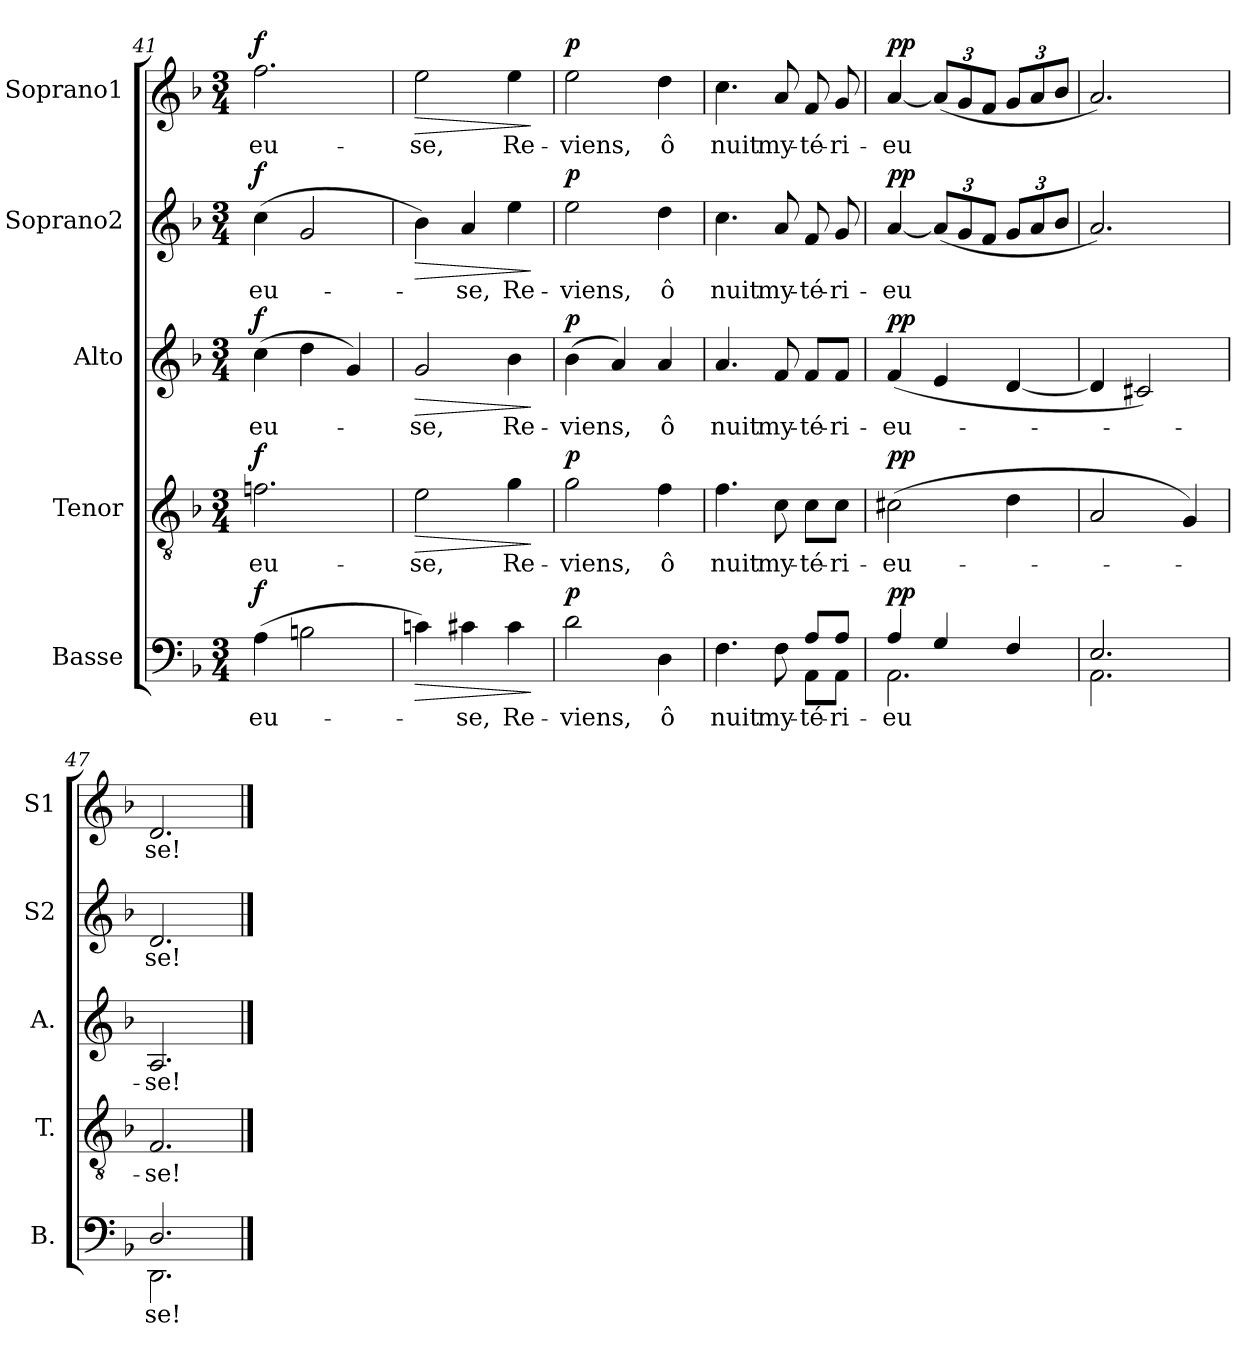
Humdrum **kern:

**kern	**text	**dynam	**kern	**text	**dynam	**kern	**text	**dynam	**kern	**text	**dynam	**kern	**text	**dynam
*part5	*part5	*part5	*part4	*part4	*part4	*part3	*part3	*part3	*part2	*part2	*part2	*part1	*part1	*part1
*staff5	*staff5	*staff5	*staff4	*staff4	*staff4	*staff3	*staff3	*staff3	*staff2	*staff2	*staff2	*staff1	*staff1	*staff1
*I"Basse	*	*	*I"Tenor	*	*	*I"Alto	*	*	*I"Soprano2	*	*	*I"Soprano1	*	*
*I'B.	*	*	*I'T.	*	*	*I'A.	*	*	*I'S2	*	*	*I'S1	*	*
*clefF4	*	*	*clefGv2	*	*	*clefG2	*	*	*clefG2	*	*	*clefG2	*	*
*k[b-]	*	*	*k[b-]	*	*	*k[b-]	*	*	*k[b-]	*	*	*k[b-]	*	*
*M3/4	*	*	*M3/4	*	*	*M3/4	*	*	*M3/4	*	*	*M3/4	*	*
=41	=41	=41	=41	=41	=41	=41	=41	=41	=41	=41	=41	=41	=41	=41
!	!LO:LY:b	!LO:DY:b	!	!LO:LY:b	!LO:DY:b	!	!LO:LY:b	!LO:DY:b	!	!LO:LY:b	!LO:DY:b	!	!LO:LY:b	!LO:DY:b
(4A\	-eu-	f	2.fn\	-eu-	f	(4cc\	-eu-	f	(4cc\	-eu-	f	2.ff\	-eu-	f
2Bn\	.	.	.	.	.	4dd\	.	.	2g/	.	.	.	.	.
.	.	.	.	.	.	4g/)	.	.	.	.	.	.	.	.
=42	=42	=42	=42	=42	=42	=42	=42	=42	=42	=42	=42	=42	=42	=42
!	!	!LO:HP:b	!	!LO:LY:b	!LO:HP:b	!	!LO:LY:b	!LO:HP:b	!	!	!LO:HP:b	!	!LO:LY:b	!LO:HP:b
4cn\)	.	>	2e\	-se,	>	2g/	-se,	>	4b-\)	.	>	2ee\	-se,	>
!	!LO:LY:b	!	!	!	!	!	!	!	!	!LO:LY:b	!	!	!	!
4c#X\	-se,	.	.	.	.	.	.	.	4a/	-se,	.	.	.	.
!	!LO:LY:b	!	!	!LO:LY:b	!	!	!LO:LY:b	!	!	!LO:LY:b	!	!	!LO:LY:b	!
4c#\	Re-	.	4g\	Re-	.	4b-\	Re-	.	4ee\	Re-	.	4ee\	Re-	.
.	.	]	.	.	]	.	.	]	.	.	]	.	.	]
=43	=43	=43	=43	=43	=43	=43	=43	=43	=43	=43	=43	=43	=43	=43
!	!LO:LY:b	!LO:DY:b	!	!LO:LY:b	!LO:DY:b	!	!LO:LY:b	!LO:DY:b	!	!LO:LY:b	!LO:DY:b	!	!LO:LY:b	!LO:DY:b
2d\	-viens,	p	2g\	-viens,	p	(4b-\	-viens,	p	2ee\	-viens,	p	2ee\	-viens,	p
.	.	.	.	.	.	4a/)	.	.	.	.	.	.	.	.
!	!LO:LY:b	!	!	!LO:LY:b	!	!	!LO:LY:b	!	!	!LO:LY:b	!	!	!LO:LY:b	!
4D\	ô	.	4f\	ô	.	4a/	ô	.	4dd\	ô	.	4dd\	ô	.
=44	=44	=44	=44	=44	=44	=44	=44	=44	=44	=44	=44	=44	=44	=44
!	!LO:LY:b	!	!	!LO:LY:b	!	!	!LO:LY:b	!	!	!LO:LY:b	!	!	!LO:LY:b	!
*^	*	*	*	*	*	*	*	*	*	*	*	*	*	*
4.F\	2ryy	nuit	.	4.f\	nuit	.	4.a/	nuit	.	4.cc\	nuit	.	4.cc\	nuit	.
!	!	!LO:LY:b	!	!	!LO:LY:b	!	!	!LO:LY:b	!	!	!LO:LY:b	!	!	!LO:LY:b	!
8F\	.	my-	.	8c\	my-	.	8f/	my-	.	8a/	my-	.	8a/	my-	.
!	!	!LO:LY:b	!	!	!LO:LY:b	!	!	!LO:LY:b	!	!	!LO:LY:b	!	!	!LO:LY:b	!
8A/L	8AA\L	-té-	.	8c\L	-té-	.	8f/L	-té-	.	8f/	-té-	.	8f/	-té-	.
!	!	!LO:LY:b	!	!	!LO:LY:b	!	!	!LO:LY:b	!	!	!LO:LY:b	!	!	!LO:LY:b	!
8A/J	8AA\J	-ri-	.	8c\J	-ri-	.	8f/J	-ri-	.	8g/	-ri-	.	8g/	-ri-	.
=45	=45	=45	=45	=45	=45	=45	=45	=45	=45	=45	=45	=45	=45	=45	=45
!	!	!LO:LY:b	!LO:DY:b	!	!LO:LY:b	!LO:DY:b	!	!LO:LY:b	!LO:DY:b	!	!LO:LY:b	!LO:DY:b	!	!LO:LY:b	!LO:DY:b
4A/	2.AA\	-eu-	pp	(2c#X\	-eu-	pp	(4f/	-eu-	pp	[4a/	-eu-	pp	[4a/	-eu-	pp
*	*	*	*	*	*	*	*	*	*	*Xbrackettup	*	*	*Xbrackettup	*	*
4G/	.	.	.	.	.	.	4e/	.	.	(12a/L]	.	.	(12a/L]	.	.
.	.	.	.	.	.	.	.	.	.	12g/	.	.	12g/	.	.
!	!	!	!	!	!	!	!	!	!	!	!LO:LY:b	!	!	!LO:LY:b	!
.	.	.	.	.	.	.	.	.	.	12f/J	---	.	12f/J	---	.
4F/	.	.	.	4d\	.	.	[4d/	.	.	12g/L	.	.	12g/L	.	.
.	.	.	.	.	.	.	.	.	.	12a/	.	.	12a/	.	.
.	.	.	.	.	.	.	.	.	.	12b-/J	.	.	12b-/J	.	.
=46	=46	=46	=46	=46	=46	=46	=46	=46	=46	=46	=46	=46	=46	=46	=46
!	!	!LO:LY:b	!	!	!	!	!	!	!	!	!LO:LY:b	!	!	!LO:LY:b	!
2.E/	2.AA\	---	.	2A/	.	.	4d/]	.	.	2.a/)	---	.	2.a/)	---	.
.	.	.	.	.	.	.	2c#X/)	.	.	.	.	.	.	.	.
.	.	.	.	4G/)	.	.	.	.	.	.	.	.	.	.	.
=47	=47	=47	=47	=47	=47	=47	=47	=47	=47	=47	=47	=47	=47	=47	=47
!	!	!LO:LY:b	!	!	!LO:LY:b	!	!	!LO:LY:b	!	!	!LO:LY:b	!	!	!LO:LY:b	!
2.D/	2.DD\	-se!	.	2.F/	-se!	.	2.A/	-se!	.	2.d/	-se!	.	2.d/	-se!	.
*v	*v	*	*	*	*	*	*	*	*	*	*	*	*	*	*
==	==	==	==	==	==	==	==	==	==	==	==	==	==	==
*-	*-	*-	*-	*-	*-	*-	*-	*-	*-	*-	*-	*-	*-	*-
